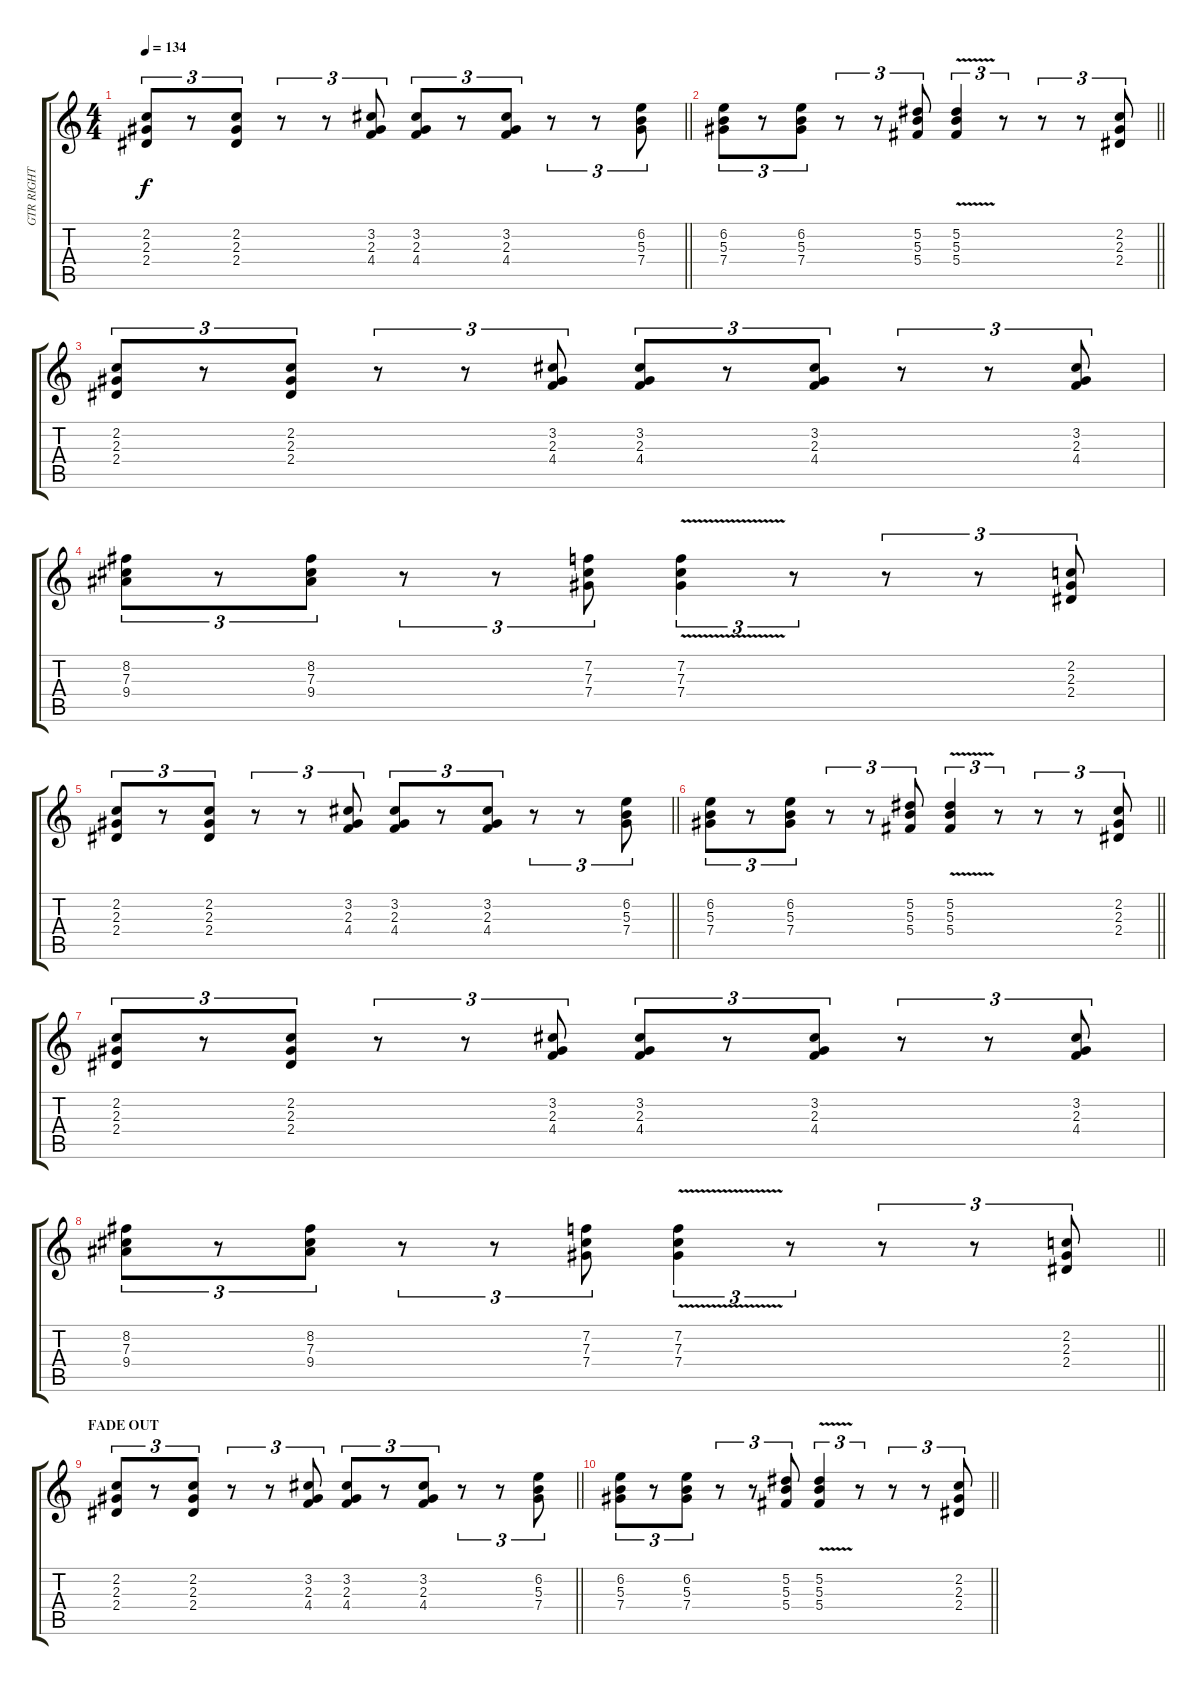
\track ("GTR RIGHT" "GTR RIGHT") {instrument distortionguitar}
\staff {score tabs}
\tuning (Eb4 Bb3 Gb3 Db3 Ab2 Eb2) {hide}
\ts (4 4)
\tempo 134
\clef g2
\barLineRight lightlight
\ks c
(2.2 2.3 2.4).8{tu (3 2) dy f} r.8{tu (3 2)} (2.2 2.3 2.4).8{tu (3 2)} r.8{tu (3 2)} r.8{tu (3 2)} (3.2 2.3 4.4).8{tu (3 2)} (3.2 2.3 4.4).8{tu (3 2)} r.8{tu (3 2)} (3.2 2.3 4.4).8{tu (3 2)} r.8{tu (3 2)} r.8{tu (3 2)} (6.2 5.3 7.4).8{tu (3 2)} |
\barLineRight lightlight
(6.2 5.3 7.4).8{tu (3 2)} r.8{tu (3 2)} (6.2 5.3 7.4).8{tu (3 2)} r.8{tu (3 2)} r.8{tu (3 2)} (5.2 5.3 5.4).8{tu (3 2)} (5.2{v} 5.3{v} 5.4{v}).4{tu (3 2)} r.8{tu (3 2)} r.8{tu (3 2)} r.8{tu (3 2)} (2.2 2.3 2.4).8{tu (3 2)} |
(2.2 2.3 2.4).8{tu (3 2)} r.8{tu (3 2)} (2.2 2.3 2.4).8{tu (3 2)} r.8{tu (3 2)} r.8{tu (3 2)} (3.2 2.3 4.4).8{tu (3 2)} (3.2 2.3 4.4).8{tu (3 2)} r.8{tu (3 2)} (3.2 2.3 4.4).8{tu (3 2)} r.8{tu (3 2)} r.8{tu (3 2)} (3.2 2.3 4.4).8{tu (3 2)} |
(8.2 7.3 9.4).8{tu (3 2)} r.8{tu (3 2)} (8.2 7.3 9.4).8{tu (3 2)} r.8{tu (3 2)} r.8{tu (3 2)} (7.2 7.3 7.4).8{tu (3 2)} (7.2{v} 7.3{v} 7.4{v}).4{tu (3 2)} r.8{tu (3 2)} r.8{tu (3 2)} r.8{tu (3 2)} (2.2 2.3 2.4).8{tu (3 2)} |
\barLineRight lightlight
(2.2 2.3 2.4).8{tu (3 2)} r.8{tu (3 2)} (2.2 2.3 2.4).8{tu (3 2)} r.8{tu (3 2)} r.8{tu (3 2)} (3.2 2.3 4.4).8{tu (3 2)} (3.2 2.3 4.4).8{tu (3 2)} r.8{tu (3 2)} (3.2 2.3 4.4).8{tu (3 2)} r.8{tu (3 2)} r.8{tu (3 2)} (6.2 5.3 7.4).8{tu (3 2)} |
\barLineRight lightlight
(6.2 5.3 7.4).8{tu (3 2)} r.8{tu (3 2)} (6.2 5.3 7.4).8{tu (3 2)} r.8{tu (3 2)} r.8{tu (3 2)} (5.2 5.3 5.4).8{tu (3 2)} (5.2{v} 5.3{v} 5.4{v}).4{tu (3 2)} r.8{tu (3 2)} r.8{tu (3 2)} r.8{tu (3 2)} (2.2 2.3 2.4).8{tu (3 2)} |
(2.2 2.3 2.4).8{tu (3 2)} r.8{tu (3 2)} (2.2 2.3 2.4).8{tu (3 2)} r.8{tu (3 2)} r.8{tu (3 2)} (3.2 2.3 4.4).8{tu (3 2)} (3.2 2.3 4.4).8{tu (3 2)} r.8{tu (3 2)} (3.2 2.3 4.4).8{tu (3 2)} r.8{tu (3 2)} r.8{tu (3 2)} (3.2 2.3 4.4).8{tu (3 2)} |
\barLineRight lightlight
(8.2 7.3 9.4).8{tu (3 2)} r.8{tu (3 2)} (8.2 7.3 9.4).8{tu (3 2)} r.8{tu (3 2)} r.8{tu (3 2)} (7.2 7.3 7.4).8{tu (3 2)} (7.2{v} 7.3{v} 7.4{v}).4{tu (3 2)} r.8{tu (3 2)} r.8{tu (3 2)} r.8{tu (3 2)} (2.2 2.3 2.4).8{tu (3 2)} |
\section ("" "FADE OUT")
\barLineRight lightlight
(2.2 2.3 2.4).8{tu (3 2)} r.8{tu (3 2)} (2.2 2.3 2.4).8{tu (3 2)} r.8{tu (3 2)} r.8{tu (3 2)} (3.2 2.3 4.4).8{tu (3 2)} (3.2 2.3 4.4).8{tu (3 2)} r.8{tu (3 2)} (3.2 2.3 4.4).8{tu (3 2)} r.8{tu (3 2)} r.8{tu (3 2)} (6.2 5.3 7.4).8{tu (3 2)} |
\barLineRight lightlight
(6.2 5.3 7.4).8{tu (3 2)} r.8{tu (3 2)} (6.2 5.3 7.4).8{tu (3 2)} r.8{tu (3 2)} r.8{tu (3 2)} (5.2 5.3 5.4).8{tu (3 2)} (5.2{v} 5.3{v} 5.4{v}).4{tu (3 2)} r.8{tu (3 2)} r.8{tu (3 2)} r.8{tu (3 2)} (2.2 2.3 2.4).8{tu (3 2)}
